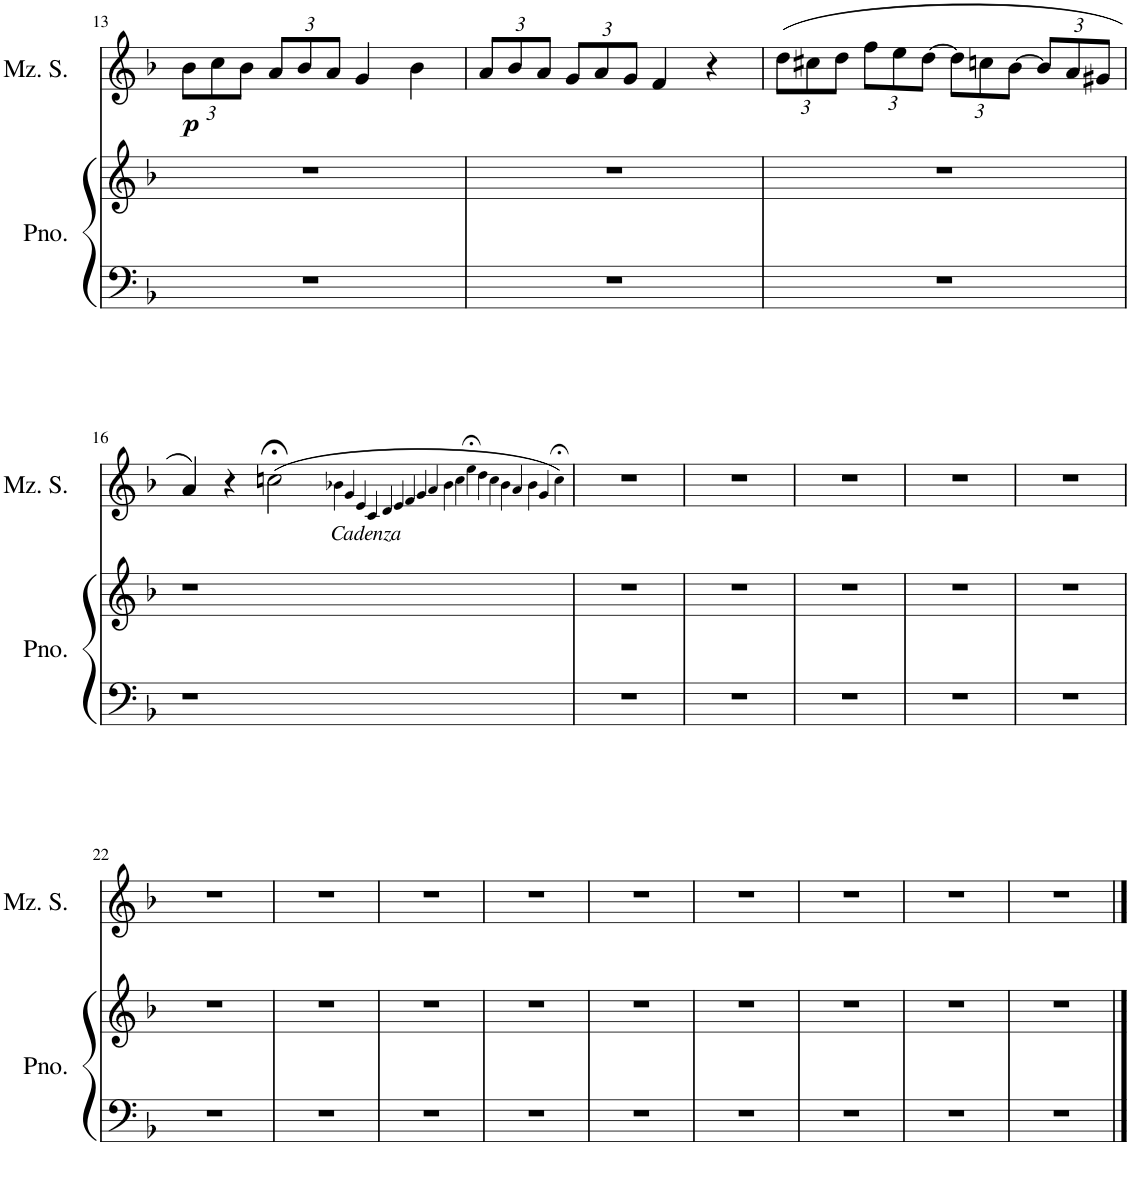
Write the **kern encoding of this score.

**kern	**kern	**kern	**dynam
*part2	*part2	*part1	*part1
*staff3	*staff2	*staff1	*staff1
*I"Piano	*	*I"Mezzo-sopraan	*
*I'Pno.	*	*I'Mz. S.	*
!!LO:PB:g=z
*clefF4	*clefG2	*clefG2	*
*k[b-]	*k[b-]	*k[b-]	*
*M4/4	*M4/4	*M4/4	*
*met(c)	*met(c)	*met(c)	*
*	*	*Xbrackettup	*
=13	=13	=13	=13
!	!	!	!LO:DY:b
1r	1r	12b-\L	p
.	.	12cc\	.
.	.	12b-\J	.
.	.	12a/L	.
.	.	12b-/	.
.	.	12a/J	.
.	.	4g/	.
.	.	4b-\	.
=14	=14	=14	=14
1r	1r	12a/L	.
.	.	12b-/	.
.	.	12a/J	.
.	.	12g/L	.
.	.	12a/	.
.	.	12g/J	.
.	.	4f/	.
.	.	4r	.
=15	=15	=15	=15
1r	1r	(12dd\L	.
.	.	12cc#X\	.
.	.	12dd\J	.
.	.	12ff\L	.
.	.	12ee\	.
.	.	[12dd\J	.
.	.	12dd\L]	.
.	.	12ccn\	.
.	.	[12b-\J	.
.	.	12b-/L]	.
.	.	12a/	.
.	.	12g#X/J	.
!!LO:LB:g=z
=16	=16	=16	=16
1r	1r	4a/)	.
.	.	4r	.
.	.	(2ccn;<\	.
*	*	*Xtuplet	*
!	!	!LO:TX:b:i:t=Cadenza	!
4ryy	4ryy	76b-X!\	.
.	.	76g!/	.
.	.	76e!/	.
.	.	76c!/	.
.	.	76d!/	.
.	.	76e!/	.
.	.	76f!/	.
.	.	76g!/	.
.	.	76a!/	.
.	.	76b-!\	.
.	.	76cc!\	.
.	.	76ee;<!\	.
.	.	76dd!\	.
.	.	76cc!\	.
.	.	76b-!\	.
.	.	76a!/	.
.	.	76b-!\	.
.	.	76g!/	.
.	.	76cc;<!\)	.
=17	=17	=17	=17
1r	1r	1r	.
=18	=18	=18	=18
1r	1r	1r	.
=19	=19	=19	=19
1r	1r	1r	.
=20	=20	=20	=20
1r	1r	1r	.
=21	=21	=21	=21
1r	1r	1r	.
!!LO:LB:g=z
=22	=22	=22	=22
1r	1r	1r	.
=23	=23	=23	=23
1r	1r	1r	.
=24	=24	=24	=24
1r	1r	1r	.
=25	=25	=25	=25
1r	1r	1r	.
=26	=26	=26	=26
1r	1r	1r	.
=27	=27	=27	=27
1r	1r	1r	.
=28	=28	=28	=28
1r	1r	1r	.
=29	=29	=29	=29
1r	1r	1r	.
=30	=30	=30	=30
1r	1r	1r	.
==	==	==	==
*-	*-	*-	*-
